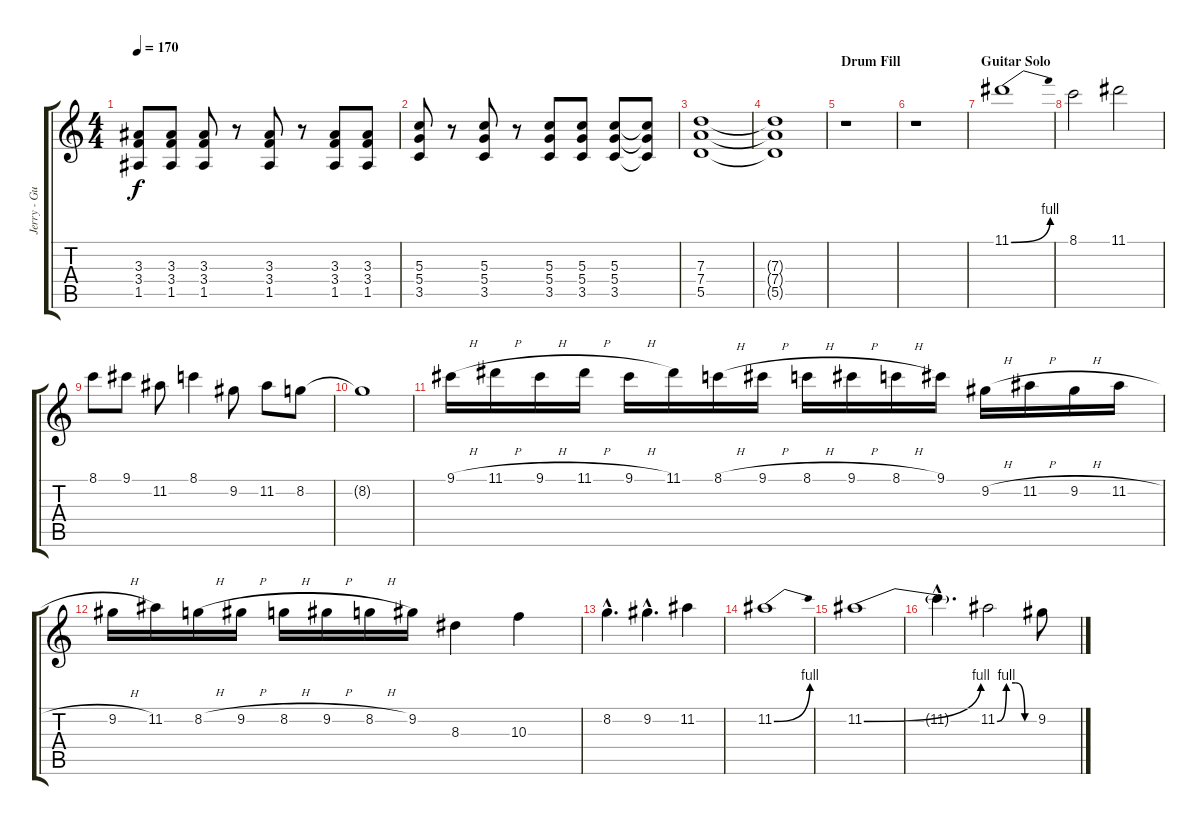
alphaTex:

\track ("Jerry - Guitar 2" "Jerry - Gu") {instrument distortionguitar}
\staff {score tabs}
\tuning (E4 B3 G3 D3 A2 E2) {hide}
\ts (4 4)
\tempo 170
\clef g2
\ks c
(3.3 3.4 1.5).8{dy f} (3.3 3.4 1.5).8 (3.3 3.4 1.5).8 r.8 (3.3 3.4 1.5).8 r.8 (3.3 3.4 1.5).8 (3.3 3.4 1.5).8 |
(5.3 5.4 3.5).8 r.8 (5.3 5.4 3.5).8 r.8 (5.3 5.4 3.5).8 (5.3 5.4 3.5).8 (5.3 5.4 3.5).8 (5.3{t} 5.4{t} 3.5{t}).8 |
(7.3 7.4 5.5).1 |
(7.3{t} 7.4{t} 5.5{t}).1 |
\section ("" "Drum Fill")
r.1 |
r.1 |
\section ("" "Guitar Solo")
11.1{be (bend 0 0 60 4)}.1{volume 16 balance 16} |
8.1.2 11.1.2 |
8.1.8 9.1.8 11.2.8 8.1.4 9.2.8 11.2.8 8.2.8 |
8.2{t}.1 |
9.1{h}.16 11.1{h}.16 9.1{h}.16 11.1{h}.16 9.1{h}.16 11.1.16 8.1{h}.16 9.1{h}.16 8.1{h}.16 9.1{h}.16 8.1{h}.16 9.1.16 9.2{h}.16 11.2{h}.16 9.2{h}.16 11.2{h}.16 |
9.2{h}.16 11.2.16 8.2{h}.16 9.2{h}.16 8.2{h}.16 9.2{h}.16 8.2{h}.16 9.2.16 8.3.4 10.3.4 |
8.2{hac}.4{d} 9.2{hac}.4{d} 11.2.4 |
11.2{be (bend 0 0 60 4)}.1 |
11.2{be (bend 0 0 60 4)}.1 |
11.2{hac t}.4{d} 11.2{be (custom 0 0 15 4 30 4 45 0 60 0)}.2 9.2.8
